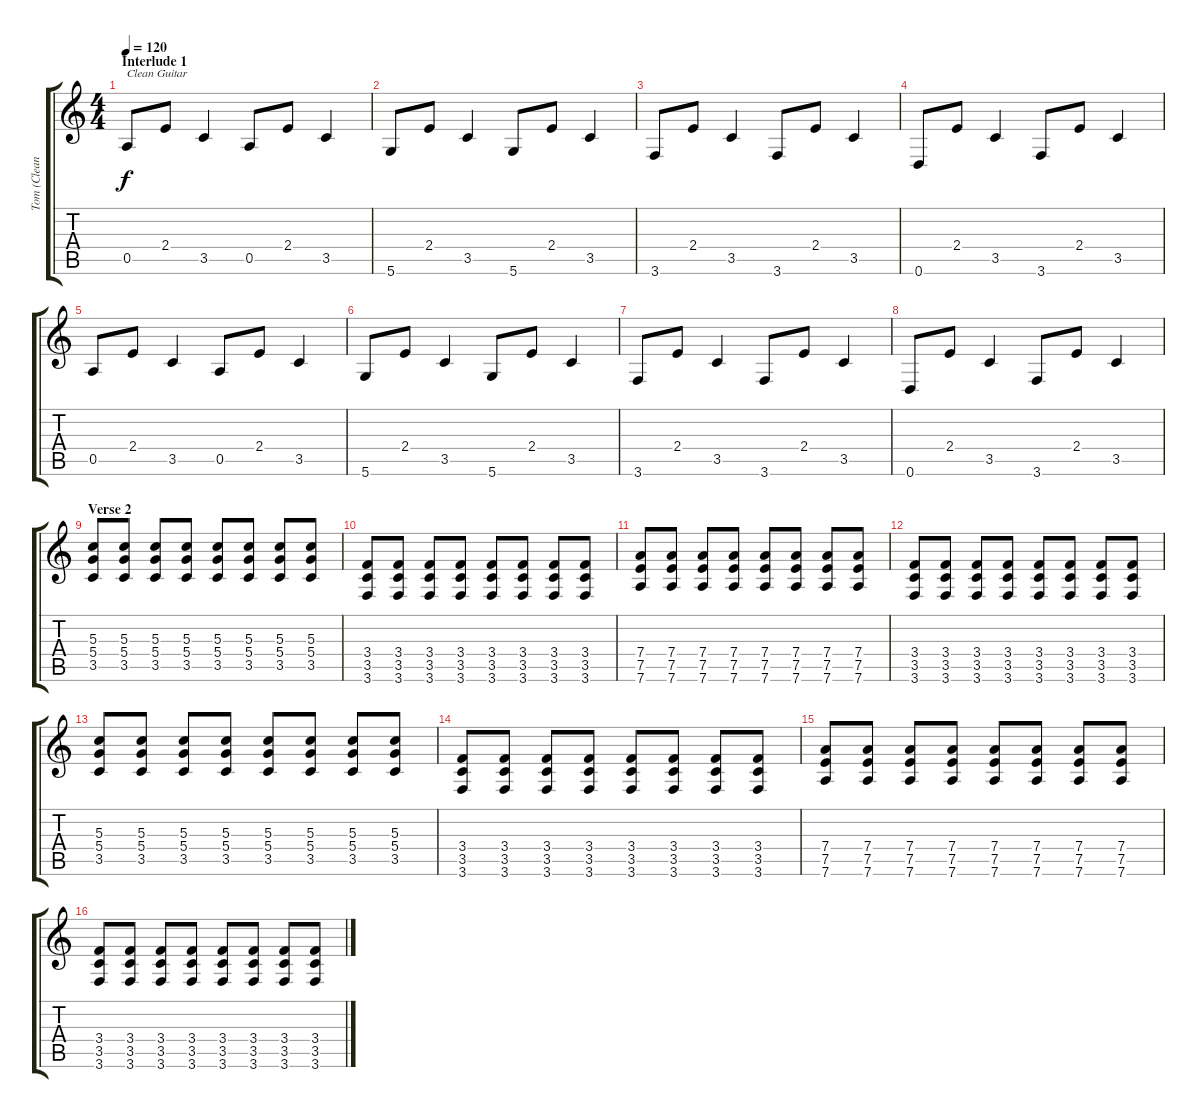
\track ("Tom (Clean)" "Tom (Clean") {instrument electricguitarclean}
\staff {score tabs}
\tuning (E4 B3 G3 D3 A2 D2) {hide}
\ts (4 4)
\section ("" "Interlude 1")
\tempo 120
\clef g2
\ks c
0.5.8{txt "Clean Guitar" dy f volume 11 instrument electricguitarclean} 2.4.8 3.5.4 0.5.8 2.4.8 3.5.4 |
5.6.8 2.4.8 3.5.4 5.6.8 2.4.8 3.5.4 |
3.6.8 2.4.8 3.5.4 3.6.8 2.4.8 3.5.4 |
0.6.8 2.4.8 3.5.4 3.6.8 2.4.8 3.5.4 |
0.5.8 2.4.8 3.5.4 0.5.8 2.4.8 3.5.4 |
5.6.8 2.4.8 3.5.4 5.6.8 2.4.8 3.5.4 |
3.6.8 2.4.8 3.5.4 3.6.8 2.4.8 3.5.4 |
0.6.8 2.4.8 3.5.4 3.6.8 2.4.8 3.5.4 |
\section ("" "Verse 2")
(5.3 5.4 3.5).8 (5.3 5.4 3.5).8 (5.3 5.4 3.5).8 (5.3 5.4 3.5).8 (5.3 5.4 3.5).8 (5.3 5.4 3.5).8 (5.3 5.4 3.5).8 (5.3 5.4 3.5).8 |
(3.4 3.5 3.6).8 (3.4 3.5 3.6).8 (3.4 3.5 3.6).8 (3.4 3.5 3.6).8 (3.4 3.5 3.6).8 (3.4 3.5 3.6).8 (3.4 3.5 3.6).8 (3.4 3.5 3.6).8 |
(7.4 7.5 7.6).8 (7.4 7.5 7.6).8 (7.4 7.5 7.6).8 (7.4 7.5 7.6).8 (7.4 7.5 7.6).8 (7.4 7.5 7.6).8 (7.4 7.5 7.6).8 (7.4 7.5 7.6).8 |
(3.4 3.5 3.6).8 (3.4 3.5 3.6).8 (3.4 3.5 3.6).8 (3.4 3.5 3.6).8 (3.4 3.5 3.6).8 (3.4 3.5 3.6).8 (3.4 3.5 3.6).8 (3.4 3.5 3.6).8 |
(5.3 5.4 3.5).8 (5.3 5.4 3.5).8 (5.3 5.4 3.5).8 (5.3 5.4 3.5).8 (5.3 5.4 3.5).8 (5.3 5.4 3.5).8 (5.3 5.4 3.5).8 (5.3 5.4 3.5).8 |
(3.4 3.5 3.6).8 (3.4 3.5 3.6).8 (3.4 3.5 3.6).8 (3.4 3.5 3.6).8 (3.4 3.5 3.6).8 (3.4 3.5 3.6).8 (3.4 3.5 3.6).8 (3.4 3.5 3.6).8 |
(7.4 7.5 7.6).8 (7.4 7.5 7.6).8 (7.4 7.5 7.6).8 (7.4 7.5 7.6).8 (7.4 7.5 7.6).8 (7.4 7.5 7.6).8 (7.4 7.5 7.6).8 (7.4 7.5 7.6).8 |
(3.4 3.5 3.6).8 (3.4 3.5 3.6).8 (3.4 3.5 3.6).8 (3.4 3.5 3.6).8 (3.4 3.5 3.6).8 (3.4 3.5 3.6).8 (3.4 3.5 3.6).8 (3.4 3.5 3.6).8
